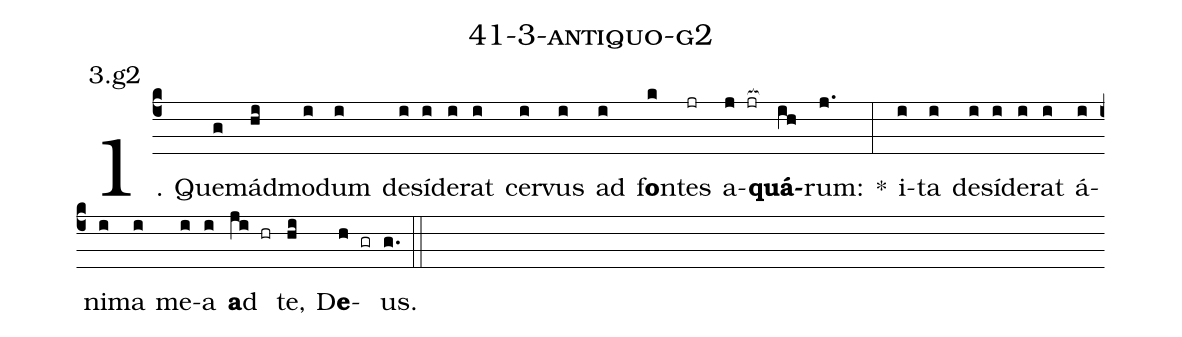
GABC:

name: 41-3-antiquo-g2;
annotation: 3.g2;
%%
(c4)1. Quem(g)ád(hi)mo(i)dum(i) de(i)sí(i)de(i)rat(i) cer(i)vus(i) ad(i) f<b>o</b>n(k)tes(jr) a(j jr[ocb:1{])<b>quá</b>(ih[ocb:0}])rum:(j.) *(:) i(i)ta(i) de(i)sí(i)de(i)rat(i) á(i)ni(i)ma(i) me(i)a(i) <b>a</b>d(ji hr) te,(hi) D<b>e</b>(h gr)us.(g.) (::)
